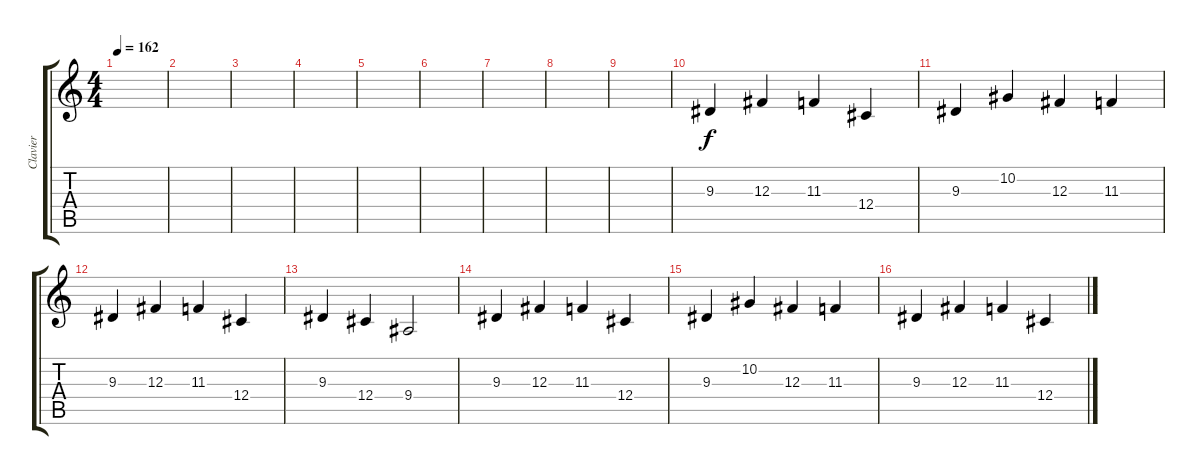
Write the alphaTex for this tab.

\track ("Clavier" "Clavier") {instrument stringensemble1}
\staff {score tabs}
\tuning (Eb4 Bb3 Gb3 Db3 Ab2 Eb2) {hide}
\ts (4 4)
\tempo 162
\clef g2
\ks c
|
|
|
|
|
|
|
|
|
9.3.4 12.3.4 11.3.4 12.4.4 |
9.3.4 10.2.4 12.3.4 11.3.4 |
9.3.4 12.3.4 11.3.4 12.4.4 |
9.3.4 12.4.4 9.4.2 |
9.3.4 12.3.4 11.3.4 12.4.4 |
9.3.4 10.2.4 12.3.4 11.3.4 |
9.3.4 12.3.4 11.3.4 12.4.4
